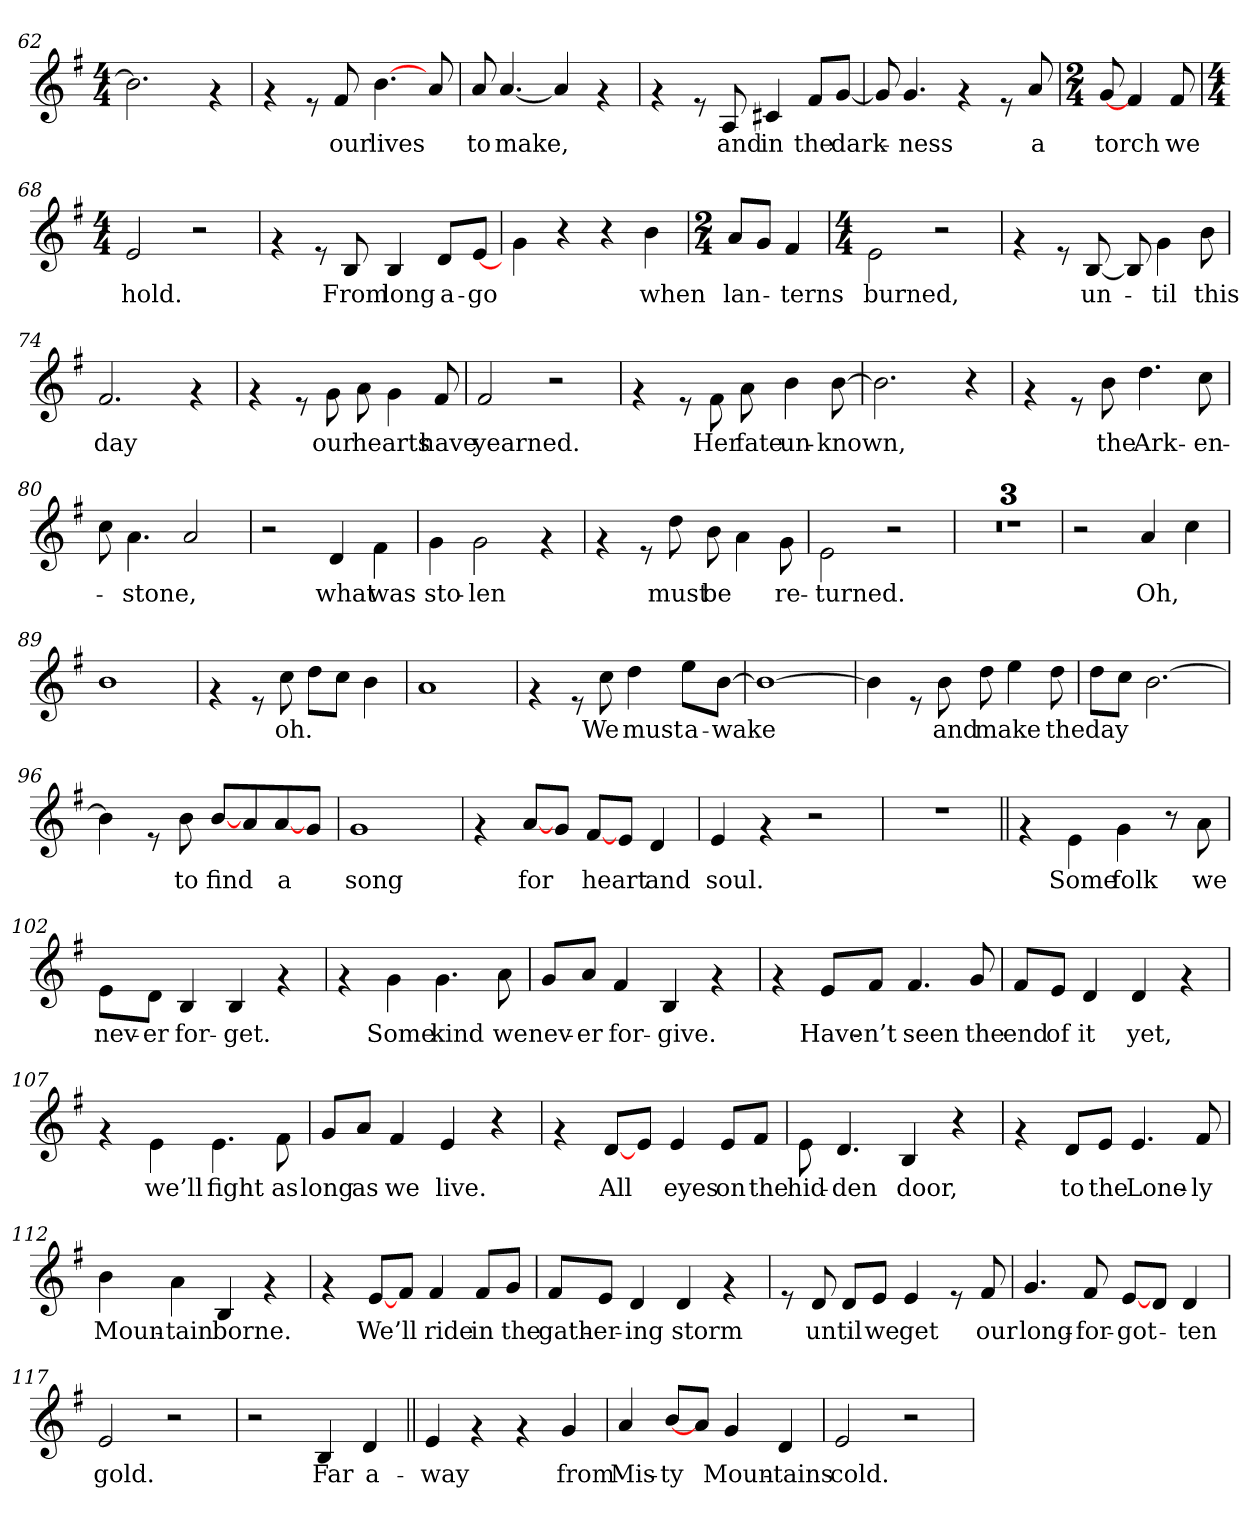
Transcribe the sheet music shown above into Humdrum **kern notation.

**kern	**text
*part1	*part1
*staff1	*staff1
!!LO:LB:g=z
*clefG2	*
*k[f#]	*
*G:	*
*M4/4	*
=62	=62
2.b\]	.
4rf	.
=63	=63
4rf	.
8re	.
!	!LO:LY:b
8f#/	our
!	!LO:LY:b
[4.b\	lives
8a/	.
=64	=64
!	!LO:LY:b
8a/	to
!	!LO:LY:b
[>4.a/	make,
4a/]	.
4rf	.
=65	=65
4rf	.
8re	.
!	!LO:LY:b
8A/	and
!	!LO:LY:b
4c#X/	in
!	!LO:LY:b
8f#/L	the
!	!LO:LY:b
[>8g/J	dark-
!!LO:LB:g=z
=66	=66
8g/]	.
!	!LO:LY:b
4.g/	-ness
4rf	.
8re	.
!	!LO:LY:b
8a/	a
=67	=67
*M2/4	*
!	!LO:LY:b
[8g/	torch
4f#/	.
!	!LO:LY:b
8f#/	we
=68	=68
*M4/4	*
!	!LO:LY:b
2e/	hold.
2r	.
=69	=69
4rf	.
8re	.
!	!LO:LY:b
8B/	From
!	!LO:LY:b
4B/	long
!	!LO:LY:b
8d/L	a-
!	!LO:LY:b
[8e/J	-go
!!LO:LB:g=z
=70	=70
4g\	.
4r	.
4r	.
!	!LO:LY:b
4b\	when
=71	=71
*M2/4	*
!	!LO:LY:b
8a/L	lan-
8g/J	.
!	!LO:LY:b
4f#/	-terns
=72	=72
*M4/4	*
!	!LO:LY:b
2e\	burned,
2r	.
=73	=73
4rf	.
8re	.
!	!LO:LY:b
[<8B/	un-
8B/]	.
!	!LO:LY:b
4g\	-til
!	!LO:LY:b
8b\	this
!!LO:LB:g=z
=74	=74
!	!LO:LY:b
2.f#/	day
4rf	.
=75	=75
4rf	.
8re	.
!	!LO:LY:b
8g\	our
!	!LO:LY:b
8a\	hearts
4g\	.
!	!LO:LY:b
8f#/	have
=76	=76
!	!LO:LY:b
2f#/	yearned.
2r	.
!!LO:LB:g=z
=77	=77
4rf	.
8re	.
!	!LO:LY:b
8f#\	Her
!	!LO:LY:b
8a\	fate
!	!LO:LY:b
4b\	un-
!	!LO:LY:b
[8b\	-known,
=78	=78
2.b\]	.
4r	.
=79	=79
4rf	.
8re	.
!	!LO:LY:b
8b\	the
!	!LO:LY:b
4.dd\	Ark-
!	!LO:LY:b
8cc\	-en-
!!LO:LB:g=z
=80	=80
8cc\	.
!	!LO:LY:b
4.a\	-stone,
2a/	.
=81	=81
2r	.
!	!LO:LY:b
4d/	what
!	!LO:LY:b
4f#\	was
=82	=82
!	!LO:LY:b
4g\	sto-
!	!LO:LY:b
2g\	-len
4rf	.
=83	=83
4rf	.
8re	.
!	!LO:LY:b
8dd\	must
!	!LO:LY:b
8b\	be
4a\	.
!	!LO:LY:b
8g\	re-
!!LO:LB:g=z
=84	=84
!	!LO:LY:b
2e\	-turned.
2r	.
=85	=85
1r	.
=86	=86
1r	.
!!LO:LB:g=z
=87	=87
1r	.
=88	=88
2r	.
!	!LO:LY:b
4a/	Oh,
4cc\	.
=89	=89
1b	.
!!LO:PB:g=z
=90	=90
4rf	.
8re	.
!	!LO:LY:b
8cc\	oh.
8dd\L	.
8cc\J	.
4b\	.
=91	=91
1a	.
=92	=92
4rf	.
8re	.
!	!LO:LY:b
8cc\	We
!	!LO:LY:b
4dd\	must
!	!LO:LY:b
8ee\L	a-
!	!LO:LY:b
[>8b\J	-wake
!!LO:LB:g=z
=93	=93
1b_	.
=94	=94
4b\]	.
8re	.
!	!LO:LY:b
8b\	and
!	!LO:LY:b
8dd\	make
4ee\	.
!	!LO:LY:b
8dd\	the
=95	=95
!	!LO:LY:b
8dd\L	day
8cc\J	.
[>2.b\	.
=96	=96
4b\]	.
8re	.
!	!LO:LY:b
8b\	to
!	!LO:LY:b
[8b/L	find
8a/	.
!	!LO:LY:b
[8a/	a
8g/J	.
!!LO:LB:g=z
=97	=97
!	!LO:LY:b
1g	song
=98	=98
4rf	.
!	!LO:LY:b
[8a/L	for
8g/J	.
!	!LO:LY:b
[8f#/L	heart
8e/J	.
!	!LO:LY:b
4d/	and
=99	=99
!	!LO:LY:b
4e/	soul.
4rf	.
2r	.
=100	=100
1r	.
!!LO:LB:g=z
=101||	=101||
4rf	.
!	!LO:LY:b
4e\	Some
!	!LO:LY:b
4g\	folk
8r	.
!	!LO:LY:b
8a\	we
=102	=102
!	!LO:LY:b
8e\L	nev-
!	!LO:LY:b:rj
8d\J	-er
!	!LO:LY:b
4B/	for-
!	!LO:LY:b
4B/	-get.
4rf	.
=103	=103
4rf	.
!	!LO:LY:b
4g\	Some
!	!LO:LY:b
4.g\	kind
!	!LO:LY:b
8a\	we
=104	=104
!	!LO:LY:b
8g/L	nev-
!	!LO:LY:b:rj
8a/J	-er
!	!LO:LY:b
4f#/	for-
!	!LO:LY:b
4B/	-give.
4rf	.
!!LO:LB:g=z
=105	=105
4rf	.
!	!LO:LY:b
8e/L	Have-
!	!LO:LY:b:rj
8f#/J	-n’t
!	!LO:LY:b
4.f#/	seen
!	!LO:LY:b
8g/	the
=106	=106
!	!LO:LY:b
8f#/L	end
!	!LO:LY:b
8e/J	of
!	!LO:LY:b
4d/	it
!	!LO:LY:b
4d/	yet,
4rf	.
=107	=107
4rf	.
!	!LO:LY:b
4e\	we’ll
!	!LO:LY:b
4.e\	fight
!	!LO:LY:b
8f#\	as
=108	=108
!	!LO:LY:b
8g/L	long
!	!LO:LY:b
8a/J	as
!	!LO:LY:b
4f#/	we
!	!LO:LY:b
4e/	live.
4r	.
!!LO:LB:g=z
=109	=109
4rf	.
!	!LO:LY:b
[8d/L	All
8e/J	.
!	!LO:LY:b
4e/	eyes
!	!LO:LY:b
8e/L	on
!	!LO:LY:b
8f#/J	the
=110	=110
!	!LO:LY:b
8e\	hid-
!	!LO:LY:b:rj
4.d/	-den
!	!LO:LY:b
4B/	door,
4r	.
=111	=111
4rf	.
!	!LO:LY:b
8d/L	to
!	!LO:LY:b
8e/J	the
!	!LO:LY:b
4.e/	Lone-
!	!LO:LY:b
8f#/	-ly
=112	=112
!	!LO:LY:b
4b\	Moun-
!	!LO:LY:b
4a\	-tain
!	!LO:LY:b
4B/	borne.
4rf	.
!!LO:LB:g=z
=113	=113
4rf	.
!	!LO:LY:b
[8e/L	We’ll
8f#/J	.
!	!LO:LY:b
4f#/	ride
!	!LO:LY:b
8f#/L	in
!	!LO:LY:b
8g/J	the
=114	=114
!	!LO:LY:b
8f#/L	gath-
!	!LO:LY:b
8e/J	-er-
!	!LO:LY:b:rj
4d/	-ing
!	!LO:LY:b
4d/	storm
4rf	.
=115	=115
8re	.
!	!LO:LY:b
8d/	un
!	!LO:LY:b
8d/L	til
!	!LO:LY:b
8e/J	we
!	!LO:LY:b
4e/	get
8re	.
!	!LO:LY:b
8f#/	our
=116	=116
!	!LO:LY:b
4.g/	long-
!	!LO:LY:b
8f#/	-for-
!	!LO:LY:b
[8e/L	-got-
8d/J	.
!	!LO:LY:b
4d/	-ten
!!LO:LB:g=z
=117	=117
!	!LO:LY:b
2e/	gold.
2r	.
=118	=118
2r	.
!	!LO:LY:b
4B/	Far
!	!LO:LY:b
4d/	a-
=119||	=119||
!	!LO:LY:b
4e/	-way
4rf	.
4rf	.
!	!LO:LY:b
4g/	from
=120	=120
!	!LO:LY:b
4a/	Mis-
!	!LO:LY:b
[8b/L	-ty
8a/J	.
!	!LO:LY:b
4g/	Moun-
!	!LO:LY:b:rj
4d/	-tains
=121	=121
!	!LO:LY:b
2e/	cold.
2r	.
=!	=!
*-	*-
